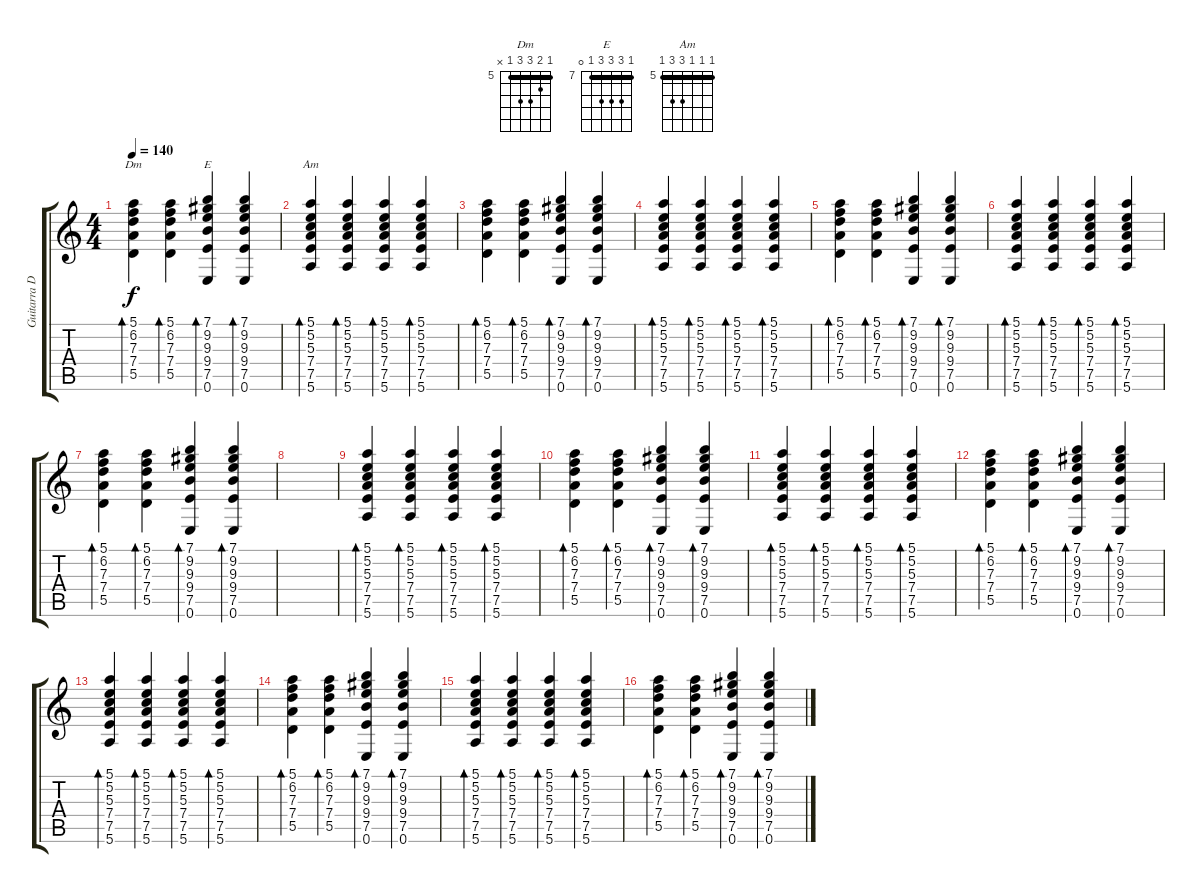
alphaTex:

\track ("Guitarra Dib Hadra" "Guitarra D") {instrument electricguitarclean}
\staff {score tabs}
\tuning (E4 B3 G3 D3 A2 E2) {hide}
\chord ("Dm" 5 6 7 7 5 x) {firstfret 5 barre 5}
\chord ("E" 7 9 9 9 7 0) {firstfret 7 barre 7}
\chord ("Am" 5 5 5 7 7 5) {firstfret 5 barre 5}
\ts (4 4)
\tempo 140
\clef g2
\ks c
(5.1 6.2 7.3 7.4 5.5).4{bd 30 ch "Dm" dy f} (5.1 6.2 7.3 7.4 5.5).4{bd 30} (7.1 9.2 9.3 9.4 7.5 0.6).4{bd 30 ch "E"} (7.1 9.2 9.3 9.4 7.5 0.6).4{bd 30} |
(5.1 5.2 5.3 7.4 7.5 5.6).4{bd 30 ch "Am"} (5.1 5.2 5.3 7.4 7.5 5.6).4{bd 30} (5.1 5.2 5.3 7.4 7.5 5.6).4{bd 30} (5.1 5.2 5.3 7.4 7.5 5.6).4{bd 30} |
(5.1 6.2 7.3 7.4 5.5).4{bd 30} (5.1 6.2 7.3 7.4 5.5).4{bd 30} (7.1 9.2 9.3 9.4 7.5 0.6).4{bd 30} (7.1 9.2 9.3 9.4 7.5 0.6).4{bd 30} |
(5.1 5.2 5.3 7.4 7.5 5.6).4{bd 30} (5.1 5.2 5.3 7.4 7.5 5.6).4{bd 30} (5.1 5.2 5.3 7.4 7.5 5.6).4{bd 30} (5.1 5.2 5.3 7.4 7.5 5.6).4{bd 30} |
(5.1 6.2 7.3 7.4 5.5).4{bd 30} (5.1 6.2 7.3 7.4 5.5).4{bd 30} (7.1 9.2 9.3 9.4 7.5 0.6).4{bd 30} (7.1 9.2 9.3 9.4 7.5 0.6).4{bd 30} |
(5.1 5.2 5.3 7.4 7.5 5.6).4{bd 30} (5.1 5.2 5.3 7.4 7.5 5.6).4{bd 30} (5.1 5.2 5.3 7.4 7.5 5.6).4{bd 30} (5.1 5.2 5.3 7.4 7.5 5.6).4{bd 30} |
(5.1 6.2 7.3 7.4 5.5).4{bd 30} (5.1 6.2 7.3 7.4 5.5).4{bd 30} (7.1 9.2 9.3 9.4 7.5 0.6).4{bd 30} (7.1 9.2 9.3 9.4 7.5 0.6).4{bd 30} |
|
(5.1 5.2 5.3 7.4 7.5 5.6).4{bd 30} (5.1 5.2 5.3 7.4 7.5 5.6).4{bd 30} (5.1 5.2 5.3 7.4 7.5 5.6).4{bd 30} (5.1 5.2 5.3 7.4 7.5 5.6).4{bd 30} |
(5.1 6.2 7.3 7.4 5.5).4{bd 30} (5.1 6.2 7.3 7.4 5.5).4{bd 30} (7.1 9.2 9.3 9.4 7.5 0.6).4{bd 30} (7.1 9.2 9.3 9.4 7.5 0.6).4{bd 30} |
(5.1 5.2 5.3 7.4 7.5 5.6).4{bd 30} (5.1 5.2 5.3 7.4 7.5 5.6).4{bd 30} (5.1 5.2 5.3 7.4 7.5 5.6).4{bd 30} (5.1 5.2 5.3 7.4 7.5 5.6).4{bd 30} |
(5.1 6.2 7.3 7.4 5.5).4{bd 30} (5.1 6.2 7.3 7.4 5.5).4{bd 30} (7.1 9.2 9.3 9.4 7.5 0.6).4{bd 30} (7.1 9.2 9.3 9.4 7.5 0.6).4{bd 30} |
(5.1 5.2 5.3 7.4 7.5 5.6).4{bd 30} (5.1 5.2 5.3 7.4 7.5 5.6).4{bd 30} (5.1 5.2 5.3 7.4 7.5 5.6).4{bd 30} (5.1 5.2 5.3 7.4 7.5 5.6).4{bd 30} |
(5.1 6.2 7.3 7.4 5.5).4{bd 30} (5.1 6.2 7.3 7.4 5.5).4{bd 30} (7.1 9.2 9.3 9.4 7.5 0.6).4{bd 30} (7.1 9.2 9.3 9.4 7.5 0.6).4{bd 30} |
(5.1 5.2 5.3 7.4 7.5 5.6).4{bd 30} (5.1 5.2 5.3 7.4 7.5 5.6).4{bd 30} (5.1 5.2 5.3 7.4 7.5 5.6).4{bd 30} (5.1 5.2 5.3 7.4 7.5 5.6).4{bd 30} |
(5.1 6.2 7.3 7.4 5.5).4{bd 30} (5.1 6.2 7.3 7.4 5.5).4{bd 30} (7.1 9.2 9.3 9.4 7.5 0.6).4{bd 30} (7.1 9.2 9.3 9.4 7.5 0.6).4{bd 30}
